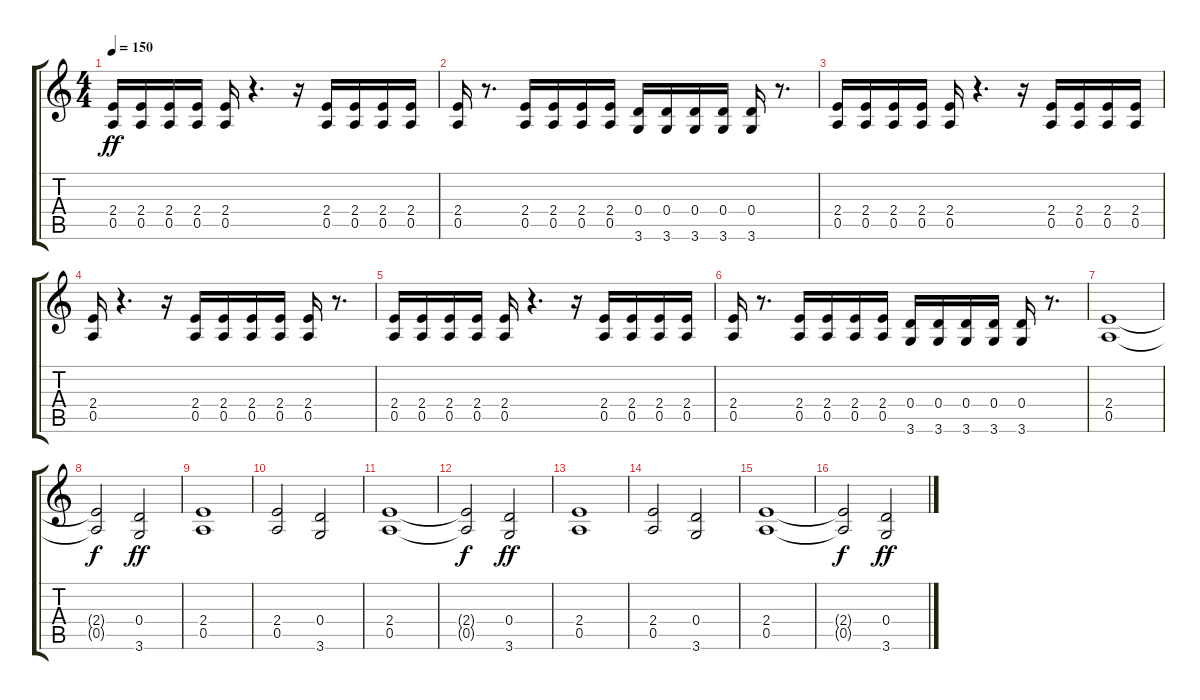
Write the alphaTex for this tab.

\track "" {instrument distortionguitar}
\staff {score tabs}
\tuning (E4 B3 G3 D3 A2 E2) {hide}
\ts (4 4)
\tempo 150
\clef g2
\ks c
(2.4 0.5).16{dy ff} (2.4 0.5).16 (2.4 0.5).16 (2.4 0.5).16 (2.4 0.5).16 r.4{d} r.16 (2.4 0.5).16 (2.4 0.5).16 (2.4 0.5).16 (2.4 0.5).16 |
(2.4 0.5).16 r.8{d} (2.4 0.5).16 (2.4 0.5).16 (2.4 0.5).16 (2.4 0.5).16 (0.4 3.6).16 (0.4 3.6).16 (0.4 3.6).16 (0.4 3.6).16 (0.4 3.6).16 r.8{d} |
(2.4 0.5).16 (2.4 0.5).16 (2.4 0.5).16 (2.4 0.5).16 (2.4 0.5).16 r.4{d} r.16 (2.4 0.5).16 (2.4 0.5).16 (2.4 0.5).16 (2.4 0.5).16 |
(2.4 0.5).16 r.4{d} r.16 (2.4 0.5).16 (2.4 0.5).16 (2.4 0.5).16 (2.4 0.5).16 (2.4 0.5).16 r.8{d} |
(2.4 0.5).16 (2.4 0.5).16 (2.4 0.5).16 (2.4 0.5).16 (2.4 0.5).16 r.4{d} r.16 (2.4 0.5).16 (2.4 0.5).16 (2.4 0.5).16 (2.4 0.5).16 |
(2.4 0.5).16 r.8{d} (2.4 0.5).16 (2.4 0.5).16 (2.4 0.5).16 (2.4 0.5).16 (0.4 3.6).16 (0.4 3.6).16 (0.4 3.6).16 (0.4 3.6).16 (0.4 3.6).16 r.8{d} |
(2.4 0.5).1 |
(2.4{t} 0.5{t}).2{dy f} (0.4 3.6).2{dy ff} |
(2.4 0.5).1 |
(2.4 0.5).2 (0.4 3.6).2 |
(2.4 0.5).1 |
(2.4{t} 0.5{t}).2{dy f} (0.4 3.6).2{dy ff} |
(2.4 0.5).1 |
(2.4 0.5).2 (0.4 3.6).2 |
(2.4 0.5).1 |
(2.4{t} 0.5{t}).2{dy f} (0.4 3.6).2{dy ff}
